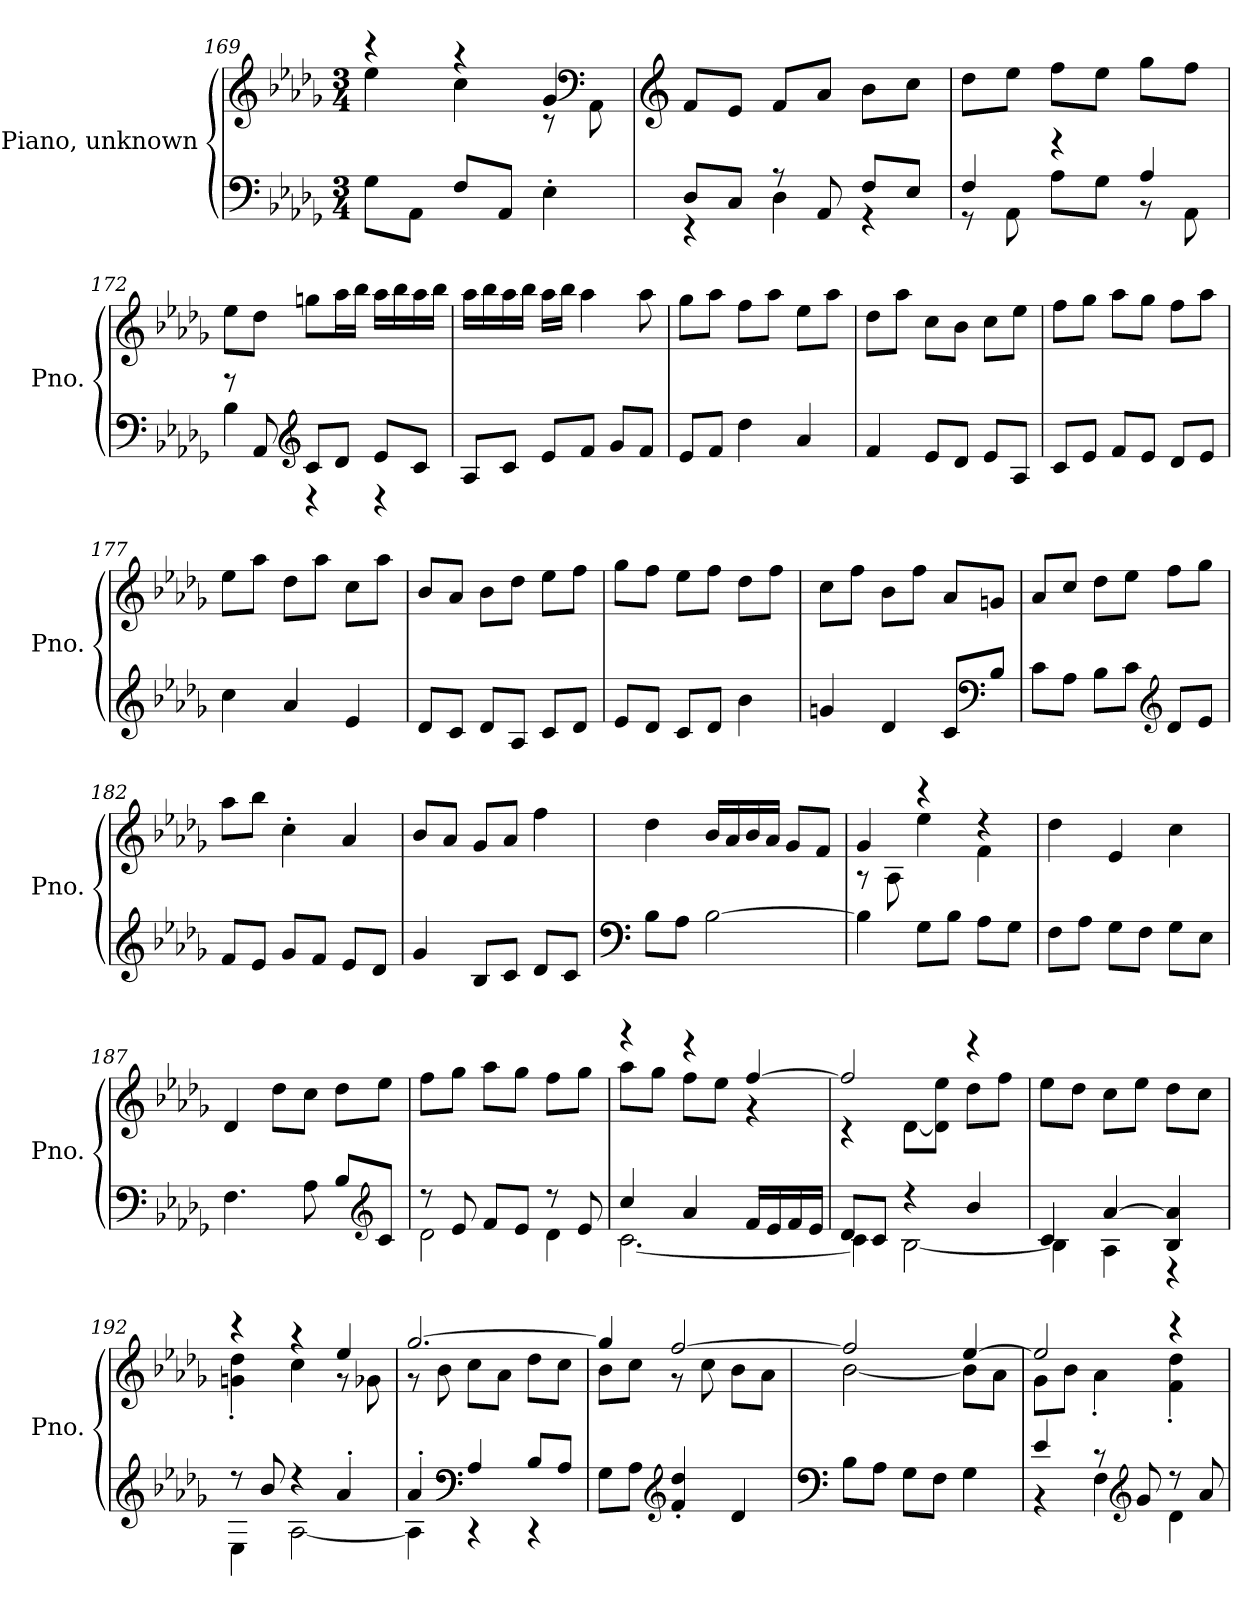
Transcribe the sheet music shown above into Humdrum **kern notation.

**kern	**kern
*part1	*part1
*staff2	*staff1
*I"Piano, unknown	*
*I'Pno.	*
*clefF4	*clefG2
*k[b-e-a-d-g-]	*k[b-e-a-d-g-]
*M3/4	*M3/4
=169	=169
*	*^
8G-\L	4r	4ee-\
8AA-\J	.	.
8F/L	4r	4cc\
8AA-/J	.	.
4E-'\	4g-/	8r
*	*clefF4	*
.	.	8AA-\
*	*v	*v
=170	=170
*	*clefG2
*^	*
8D-/L	4r	8f/L
8C/J	.	8e-/J
8r	4D-\	8f/L
8AA-/	.	8a-/J
8F/L	4r	8b-\L
8E-/J	.	8cc\J
=171	=171	=171
4F/	8r	8dd-\L
.	8AA-\	8ee-\J
4r	8A-\L	8ff\L
.	8G-\J	8ee-\J
4A-/	8r	8gg-\L
.	8AA-\	8ff\J
!!LO:PB:g=z
=172	=172	=172
8r	4B-\	8ee-\L
8AA-/	.	8dd-\J
*clefG2	*	*
8c/L	4r	8ggn\L
8d-/J	.	16aa-\L
.	.	16bb-\JJ
8e-/L	4r	16aa-\LL
.	.	16bb-\
8c/J	.	16aa-\
.	.	16bb-\JJ
*v	*v	*
=173	=173
8A-/L	16aa-\LL
.	16bb-\
8c/J	16aa-\
.	16bb-\JJ
8e-/L	16aa-\LL
.	16bb-\JJ
8f/J	4aa-\
8g-/L	.
8f/J	8aa-\
=174	=174
8e-/L	8gg-\L
8f/J	8aa-\J
4dd-\	8ff\L
.	8aa-\J
4a-/	8ee-\L
.	8aa-\J
=175	=175
4f/	8dd-\L
.	8aa-\J
8e-/L	8cc\L
8d-/J	8b-\J
8e-/L	8cc\L
8A-/J	8ee-\J
!!LO:LB:g=z
=176	=176
8c/L	8ff\L
8e-/J	8gg-\J
8f/L	8aa-\L
8e-/J	8gg-\J
8d-/L	8ff\L
8e-/J	8aa-\J
=177	=177
4cc\	8ee-\L
.	8aa-\J
4a-/	8dd-\L
.	8aa-\J
4e-/	8cc\L
.	8aa-\J
=178	=178
8d-/L	8b-/L
8c/J	8a-/J
8d-/L	8b-\L
8A-/J	8dd-\J
8c/L	8ee-\L
8d-/J	8ff\J
=179	=179
8e-/L	8gg-\L
8d-/J	8ff\J
8c/L	8ee-\L
8d-/J	8ff\J
4b-\	8dd-\L
.	8ff\J
=180	=180
4gn/	8cc\L
.	8ff\J
4d-/	8b-\L
.	8ff\J
8c/L	8a-/L
*clefF4	*
8B-/J	8gn/J
!!LO:LB:g=z
=181	=181
8c\L	8a-/L
8A-\J	8cc/J
8B-\L	8dd-\L
8c\J	8ee-\J
*clefG2	*
8d-/L	8ff\L
8e-/J	8gg-\J
=182	=182
8f/L	8aa-\L
8e-/J	8bb-\J
8g-/L	4cc'\
8f/J	.
8e-/L	4a-/
8d-/J	.
=183	=183
4g-/	8b-/L
.	8a-/J
8B-/L	8g-/L
8c/J	8a-/J
8d-/L	4ff\
8c/J	.
=184	=184
*clefF4	*
8B-\L	4dd-\
8A-\J	.
[2B-\	16b-/LL
.	16a-/
.	16b-/
.	16a-/JJ
.	8g-/L
.	8f/J
=185	=185
*	*^
4B-\]	4g-/	8r
.	.	8A-\
8G-\L	4r	4ee-\
8B-\J	.	.
8A-\L	4r	4f\
8G-\J	.	.
*	*v	*v
!!LO:LB:g=z
=186	=186
8F\L	4dd-\
8A-\J	.
8G-\L	4e-/
8F\J	.
8G-\L	4cc\
8E-\J	.
=187	=187
4.F\	4d-/
.	8dd-\L
8A-\	8cc\J
8B-/L	8dd-\L
*clefG2	*
8c/J	8ee-\J
=188	=188
*^	*
8r	2d-\	8ff\L
8e-/	.	8gg-\J
8f/L	.	8aa-\L
8e-/J	.	8gg-\J
8r	4d-\	8ff\L
8e-/	.	8gg-\J
=189	=189	=189
*	*	*^
4cc/	[2.c\	4r	8aa-\L
.	.	.	8gg-\J
4a-/	.	4r	8ff\L
.	.	.	8ee-\J
16f/LL	.	[4ff/	4r
16e-/	.	.	.
16f/	.	.	.
16e-/JJ	.	.	.
=190	=190	=190	=190
8d-/L	4c\]	2ff/]	4r
8c/J	.	.	.
4r	[2B-\	.	[8d-\L
.	.	.	8d-\] 8ee-\J
4b-/	.	4r	8dd-\L
.	.	.	8ff\J
*	*	*v	*v
!!LO:LB:g=z
=191	=191	=191
4c/	4B-\]	8ee-\L
.	.	8dd-\J
[4a-/	4A-\	8cc\L
.	.	8ee-\J
4B-/ 4a-/]	4r	8dd-\L
.	.	8cc\J
=192	=192	=192
*	*	*^
8r	4E-\	4r	4gn\' 4dd-\'
8b-/	.	.	.
4r	[2A-\	4r	4cc\
4a-'/	.	4ee-/	8r
.	.	.	8g-X\
=193	=193	=193	=193
4a-'/	4A-\]	[2.gg-/	8r
.	.	.	8b-\
*clefF4	*	*	*
4A-/	4r	.	8cc\L
.	.	.	8a-\J
8B-/L	4r	.	8dd-\L
8A-/J	.	.	8cc\J
*v	*v	*	*
=194	=194	=194
8G-\L	4gg-/]	8b-\L
8A-\J	.	8cc\J
*clefG2	*	*
4f/' 4dd-/'	[2ff/	8r
.	.	8cc\
4d-/	.	8b-\L
.	.	8a-\J
=195	=195	=195
*clefF4	*	*
8B-\L	2ff/]	[2b-\
8A-\J	.	.
8G-\L	.	.
8F\J	.	.
4G-\	[4ee-/	8b-\L]
.	.	8a-\J
!!LO:LB:g=z	!!
=196	=196	=196
*^	*	*
4e-/	4r	2ee-/]	8g-\L
.	.	.	8b-\J
8r	4F\	.	4a-'\
*clefG2	*	*	*
8g-/	.	.	.
8r	4d-\	4r	4f\' 4dd-\'
8a-/	.	.	.
*v	*v	*	*
*	*v	*v
=	=
*-	*-
